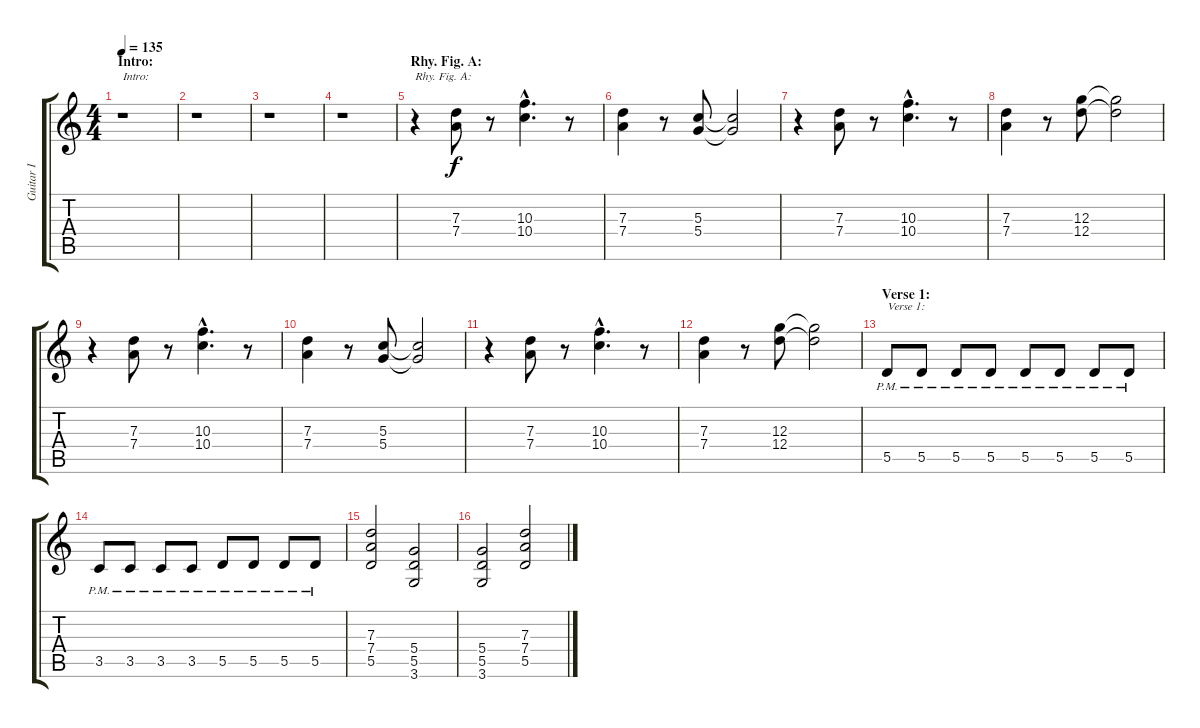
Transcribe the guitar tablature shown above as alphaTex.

\track ("Guitar I" "Guitar I") {instrument distortionguitar}
\staff {score tabs}
\tuning (E4 B3 G3 D3 A2 E2) {hide}
\ts (4 4)
\section ("" "Intro:")
\tempo 135
\clef g2
\ks c
r.1{txt "Intro:" dy f instrument distortionguitar} |
r.1 |
r.1 |
r.1 |
\section ("" "Rhy. Fig. A:")
r.4{txt "Rhy. Fig. A:"} (7.3 7.4).8 r.8 (10.3{hac} 10.4{hac}).4{d} r.8 |
(7.3 7.4).4 r.8 (5.3 5.4).8 (5.3{t} 5.4{t}).2 |
r.4 (7.3 7.4).8 r.8 (10.3{hac} 10.4{hac}).4{d} r.8 |
(7.3 7.4).4 r.8 (12.3 12.4).8 (12.3{t} 12.4{t}).2 |
r.4 (7.3 7.4).8 r.8 (10.3{hac} 10.4{hac}).4{d} r.8 |
(7.3 7.4).4 r.8 (5.3 5.4).8 (5.3{t} 5.4{t}).2 |
r.4 (7.3 7.4).8 r.8 (10.3{hac} 10.4{hac}).4{d} r.8 |
(7.3 7.4).4 r.8 (12.3 12.4).8 (12.3{t} 12.4{t}).2 |
\section ("" "Verse 1:")
5.5{pm}.8{txt "Verse 1:"} 5.5{pm}.8 5.5{pm}.8 5.5{pm}.8 5.5{pm}.8 5.5{pm}.8 5.5{pm}.8 5.5{pm}.8 |
3.5{pm}.8 3.5{pm}.8 3.5{pm}.8 3.5{pm}.8 5.5{pm}.8 5.5{pm}.8 5.5{pm}.8 5.5{pm}.8 |
(7.3 7.4 5.5).2 (5.4 5.5 3.6).2 |
(5.4 5.5 3.6).2 (7.3 7.4 5.5).2
